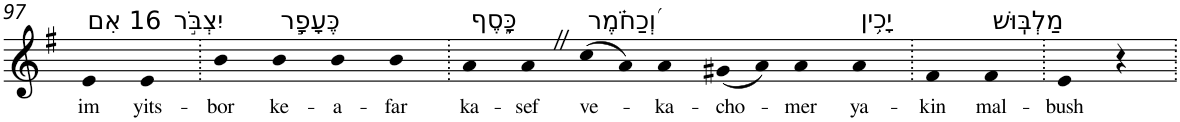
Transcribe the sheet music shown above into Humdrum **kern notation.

**kern	**text
*part1	*part1
*staff1	*staff1
*I"Piano	*
*I'Pno	*
!!LO:PB:g=z
*clefG2	*
*k[f#]	*
*G:	*
=97	=97
!LO:TX:a:t=16 אִם	!
!	!LO:LY:b
4e	im
!LO:TX:a:t=יִצְבֹּ֣ר	!
!	!LO:LY:b
4e	yits-
=98.	=98.
!	!LO:LY:b
4b	-bor
!LO:TX:a:t=כֶּעָפָ֣ר	!
!	!LO:LY:b
4b	ke-
!	!LO:LY:b
4b	-a-
!	!LO:LY:b
4b	-far
=99.	=99.
!LO:TX:a:t=כָּ֑סֶף	!
!	!LO:LY:b
4a	ka-
!	!LO:LY:b
4aZ	-sef
!LO:TX:a:t=וְ֝כַחֹ֗מֶר	!
!	!LO:LY:b
(8cc	ve-
8a)	.
!	!LO:LY:b
4a	-ka-
!	!LO:LY:b
(8g#X	-cho-
8a)	.
!	!LO:LY:b
4a	-mer
!LO:TX:a:t=יָכִ֥ין	!
!	!LO:LY:b
4a	ya-
=100.	=100.
!	!LO:LY:b
4f#	-kin
!LO:TX:a:t=מַלְבּֽוּשׁ	!
!	!LO:LY:b
4f#	mal-
=101.	=101.
!	!LO:LY:b
4e	-bush
4r	.
=.	=.
*-	*-
